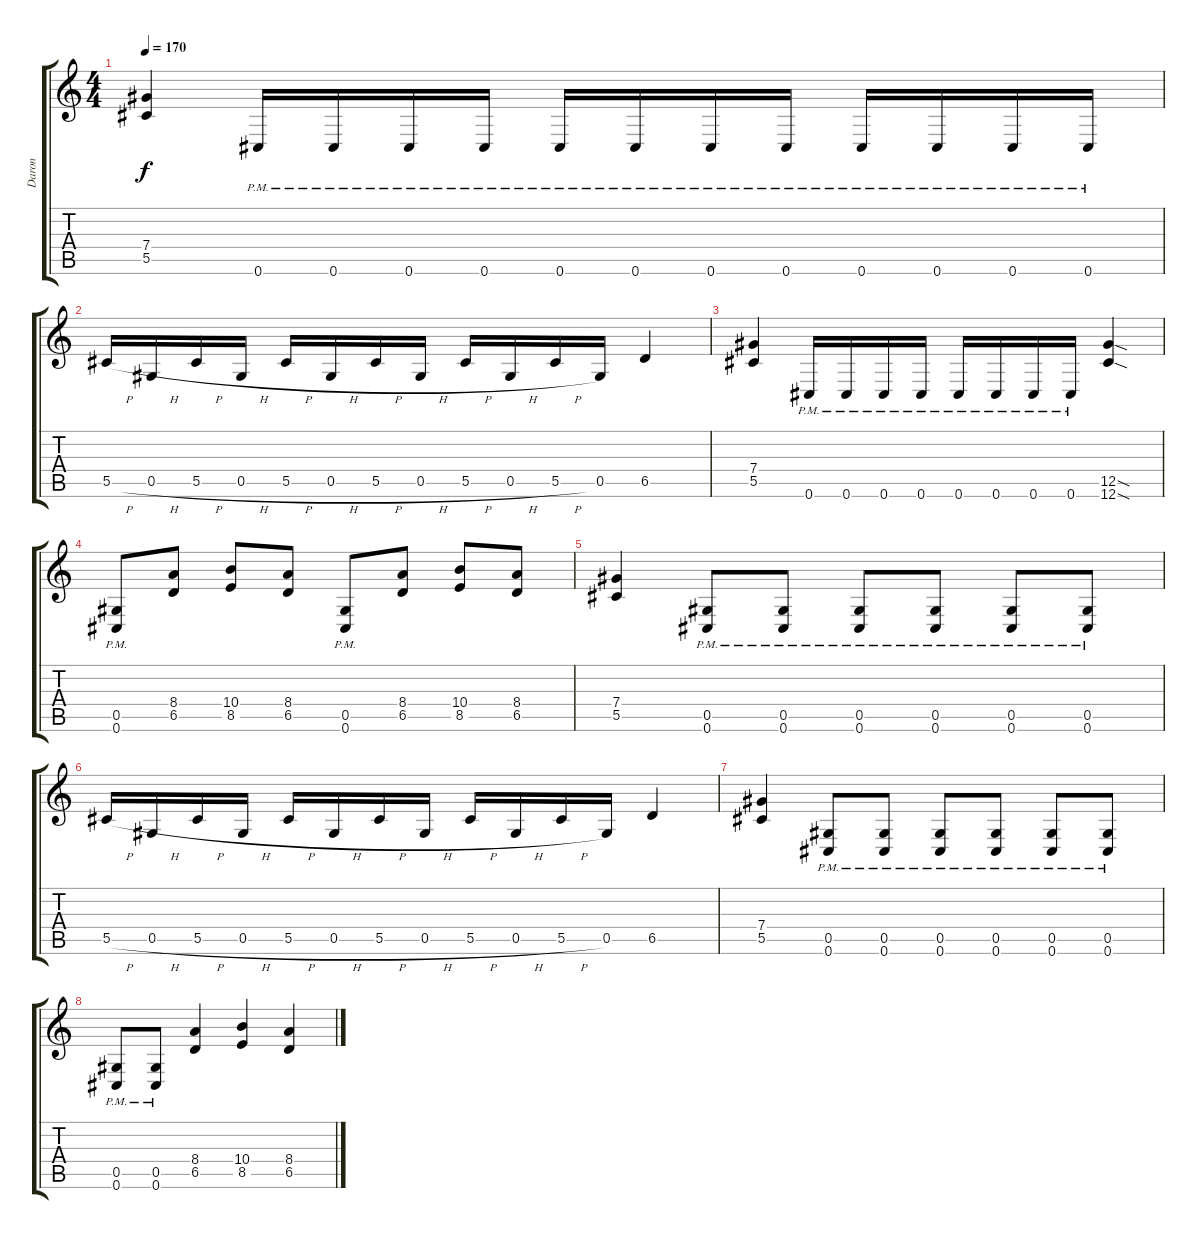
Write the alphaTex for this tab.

\track ("Daron" "Daron") {instrument distortionguitar}
\staff {score tabs}
\tuning (Eb4 Bb3 Gb3 Db3 Ab2 Db2) {hide}
\ts (4 4)
\tempo 170
\clef g2
\ks c
(7.4 5.5).4{dy f} 0.6{pm}.16 0.6{pm}.16 0.6{pm}.16 0.6{pm}.16 0.6{pm}.16 0.6{pm}.16 0.6{pm}.16 0.6{pm}.16 0.6{pm}.16 0.6{pm}.16 0.6{pm}.16 0.6{pm}.16 |
5.5{h}.16 0.5{h}.16 5.5{h}.16 0.5{h}.16 5.5{h}.16 0.5{h}.16 5.5{h}.16 0.5{h}.16 5.5{h}.16 0.5{h}.16 5.5{h}.16 0.5.16 6.5.4 |
(7.4 5.5).4 0.6{pm}.16 0.6{pm}.16 0.6{pm}.16 0.6{pm}.16 0.6{pm}.16 0.6{pm}.16 0.6{pm}.16 0.6{pm}.16 (12.5{sod} 12.6{sod}).4 |
(0.5{pm} 0.6{pm}).8 (8.4 6.5).8 (10.4 8.5).8 (8.4 6.5).8 (0.5{pm} 0.6{pm}).8 (8.4 6.5).8 (10.4 8.5).8 (8.4 6.5).8 |
(7.4 5.5).4 (0.5{pm} 0.6{pm}).8 (0.5{pm} 0.6{pm}).8 (0.5{pm} 0.6{pm}).8 (0.5{pm} 0.6{pm}).8 (0.5{pm} 0.6{pm}).8 (0.5{pm} 0.6{pm}).8 |
5.5{h}.16 0.5{h}.16 5.5{h}.16 0.5{h}.16 5.5{h}.16 0.5{h}.16 5.5{h}.16 0.5{h}.16 5.5{h}.16 0.5{h}.16 5.5{h}.16 0.5.16 6.5.4 |
(7.4 5.5).4 (0.5{pm} 0.6{pm}).8 (0.5{pm} 0.6{pm}).8 (0.5{pm} 0.6{pm}).8 (0.5{pm} 0.6{pm}).8 (0.5{pm} 0.6{pm}).8 (0.5{pm} 0.6{pm}).8 |
(0.5{pm} 0.6{pm}).8 (0.5{pm} 0.6{pm}).8 (8.4 6.5).4 (10.4 8.5).4 (8.4 6.5).4
